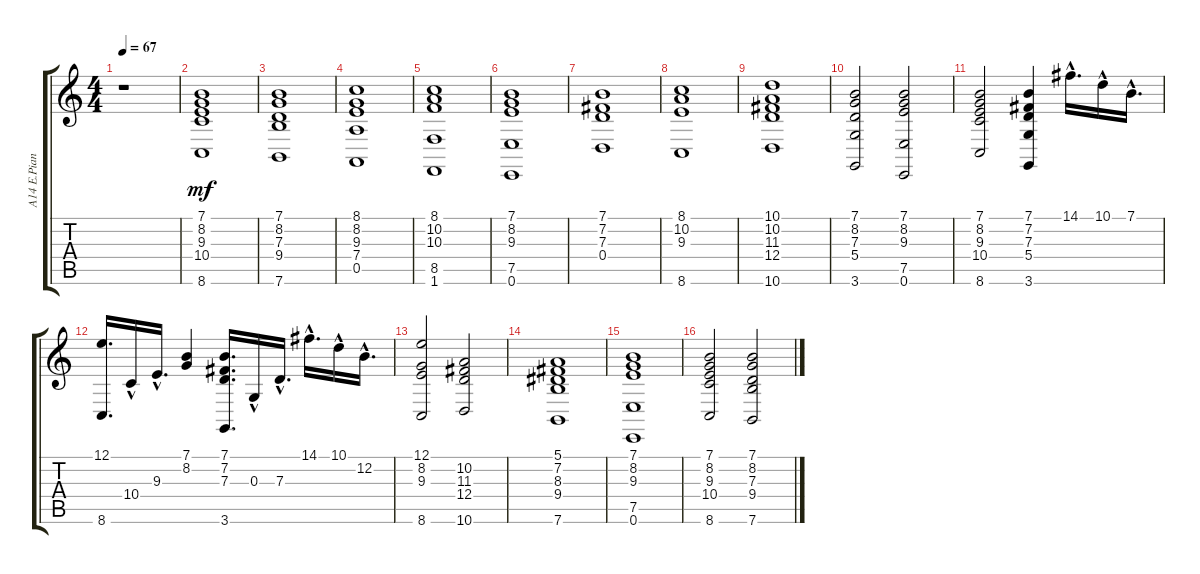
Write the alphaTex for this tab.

\track ("A14 E.Piano" "A14 E.Pian") {instrument electricpiano2}
\staff {score tabs}
\tuning (E4 B3 G3 D3 A2 E2) {hide}
\ts (4 4)
\tempo 67
\clef g2
\ks c
r.1{dy mf} |
(7.1 8.2 9.3 10.4 8.6).1 |
(7.1 8.2 7.3 9.4 7.6).1 |
(8.1 8.2 9.3 7.4 0.5).1 |
(8.1 10.2 10.3 8.5 1.6).1 |
(7.1 8.2 9.3 7.5 0.6).1 |
(7.1 7.2 7.3 0.4).1 |
(8.1 10.2 9.3 8.6).1 |
(10.1 10.2 11.3 12.4 10.6).1 |
(7.1 8.2 7.3 5.4 3.6).2 (7.1 8.2 9.3 7.5 0.6).2 |
(7.1 8.2 9.3 10.4 8.6).2 (7.1 7.2 7.3 5.4 3.6).4 14.1{hac}.16{d} 10.1{hac}.16 7.1{hac}.16{d} |
(12.1 8.6).16{d} 10.4{hac}.16 9.3{hac}.16{d} (7.1 8.2).4 (7.1 7.2 7.3 3.6).16{d} 0.3{hac}.16 7.3{hac}.16{d} 14.1{hac}.16{d} 10.1{hac}.16 12.2{hac}.16{d} |
(12.1 8.2 9.3 8.6).2 (10.2 11.3 12.4 10.6).2 |
(5.1 7.2 8.3 9.4 7.6).1 |
(7.1 8.2 9.3 7.5 0.6).1 |
(7.1 8.2 9.3 10.4 8.6).2 (7.1 8.2 7.3 9.4 7.6).2
